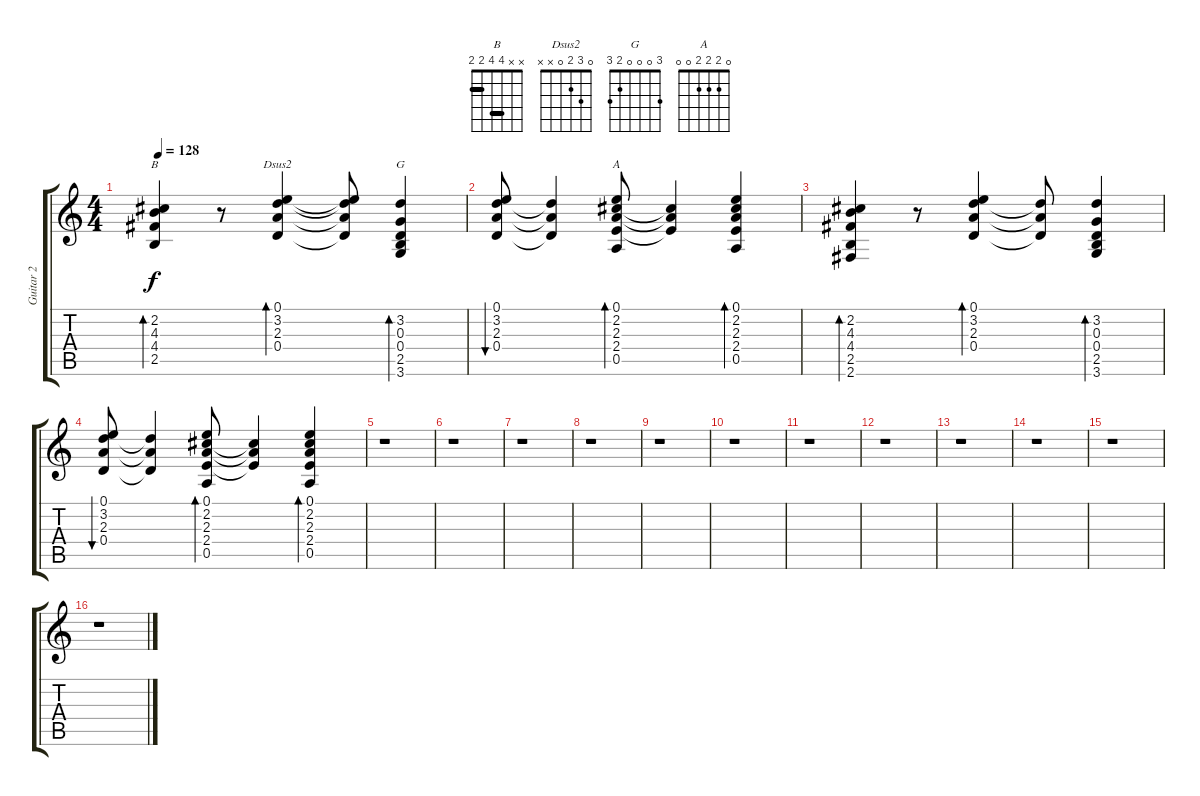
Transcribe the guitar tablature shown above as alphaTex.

\track ("Guitar 2" "Guitar 2") {instrument electricguitarclean}
\staff {score tabs}
\tuning (E4 B3 G3 D3 A2 E2) {hide}
\chord ("B" x x 4 4 2 2) {barre (2 4)}
\chord ("Dsus2" 0 3 2 0 x x)
\chord ("G" 3 0 0 0 2 3)
\chord ("A" 0 2 2 2 0 0)
\ts (4 4)
\tempo 128
\clef g2
\ks c
(2.2 4.3 4.4 2.5).4{bd 60 ch "B" dy f instrument electricguitarclean} r.8 (0.1 3.2 2.3 0.4).4{bd 60 ch "Dsus2"} (0.1{t} 3.2{t} 2.3{t} 0.4{t}).8 (3.2 0.3 0.4 2.5 3.6).4{bd 60 ch "G"} |
(0.1 3.2 2.3 0.4).8{bu 60} (3.2{t} 2.3{t} 0.4{t}).4 (0.1 2.2 2.3 2.4 0.5).8{bd 60 ch "A"} (2.2{t} 2.3{t} 2.4{t}).4 (0.1 2.2 2.3 2.4 0.5).4{bd 60} |
(2.2 4.3 4.4 2.5 2.6).4{bd 60} r.8 (0.1 3.2 2.3 0.4).4{bd 60} (3.2{t} 2.3{t} 0.4{t}).8 (3.2 0.3 0.4 2.5 3.6).4{bd 60} |
(0.1 3.2 2.3 0.4).8{bu 60} (3.2{t} 2.3{t} 0.4{t}).4 (0.1 2.2 2.3 2.4 0.5).8{bd 60} (2.2{t} 2.3{t} 2.4{t}).4 (0.1 2.2 2.3 2.4 0.5).4{bd 60} |
r.1 |
r.1 |
r.1 |
r.1 |
r.1 |
r.1 |
r.1 |
r.1 |
r.1 |
r.1 |
r.1 |
r.1
